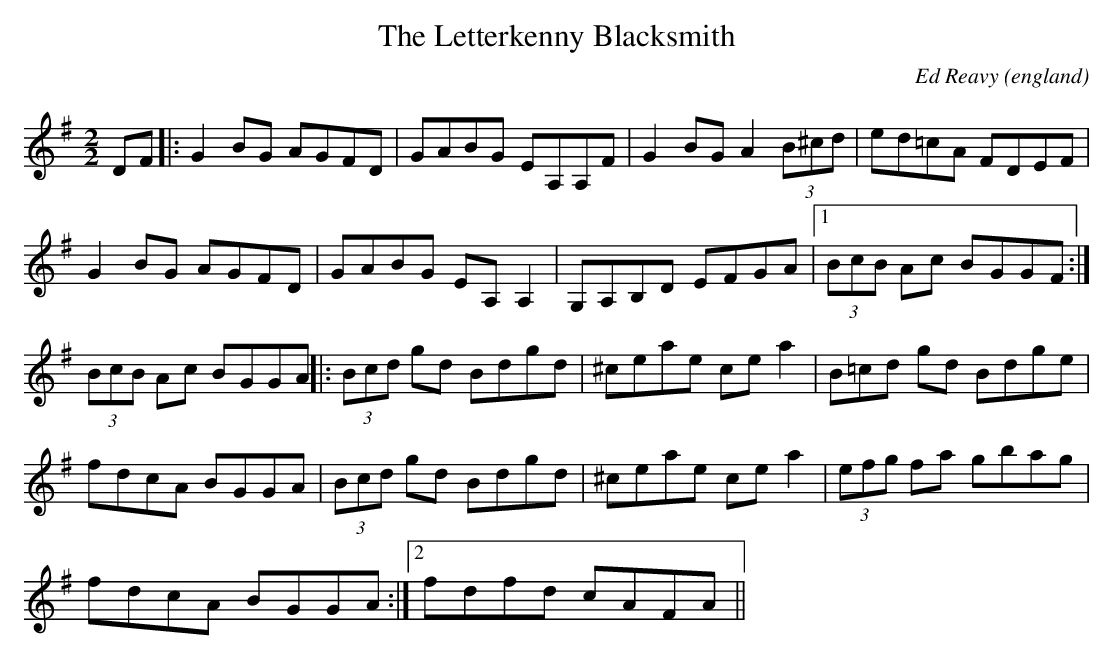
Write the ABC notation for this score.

X:1
T:The Letterkenny Blacksmith
O:england
C:Ed Reavy
M:2/2
L:1/8
K:G
DF|:G2 BG AGFD|GABG EA,A,F|G2 BG A2 (3B^cd|ed=cA FDEF|
G2 BG AGFD|GABG EA,A,2|G,A,B,D EFGA|1(3BcB Ac BGGF:|
2(3BcB Ac BGGA||:(3Bcd gd Bdgd|^ceae ce a2|B=cd gd Bdge|
fdcA BGGA|(3Bcd gd Bdgd|^ceae ce a2|(3efg fa gbag|
1fdcA BGGA:|2fdfd cAFA||
